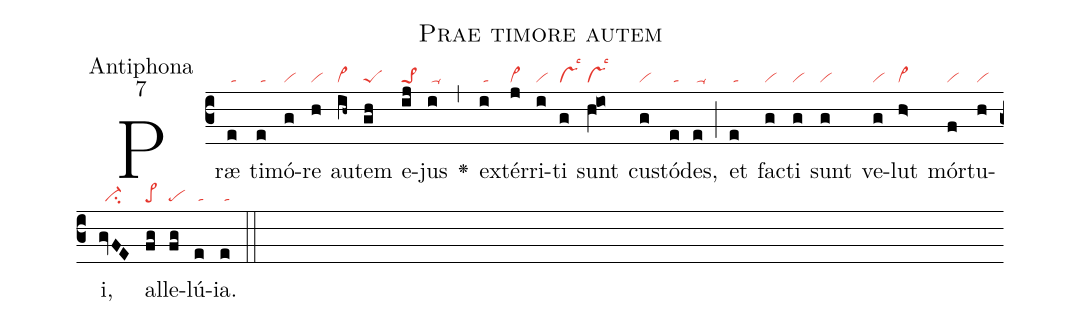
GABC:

name:Prae timore autem;
office-part:Antiphona;
mode:7;
nabc-lines:1;
%%
(c3) Præ(e|/ta) ti(e|/ta)mó(g|vi)re(h|vi) au(ih~|cl~)tem(gh|peS) e(ij|pe>1)jus(i|/ta-) <v>\greheightstar</v>(,)
ex(i|/ta)tér(j|vi>)ri(i|vi)ti(g|vslsc3) sunt(hV!io|vslsc3) cu(g|vi)stó(e|/ta)des,(e|/ta-) (;)
et(e|/ta) fa(g|vi)cti(g|vi) sunt(g|vi) ve(g|vi)lut(h>|vi>) mór(f|vi)tu(h|vi)i,(gvFE|//ci-) al(fg|pe>)le(fg|pe)lú(e|/ta)ia.(e|/ta) (::)
